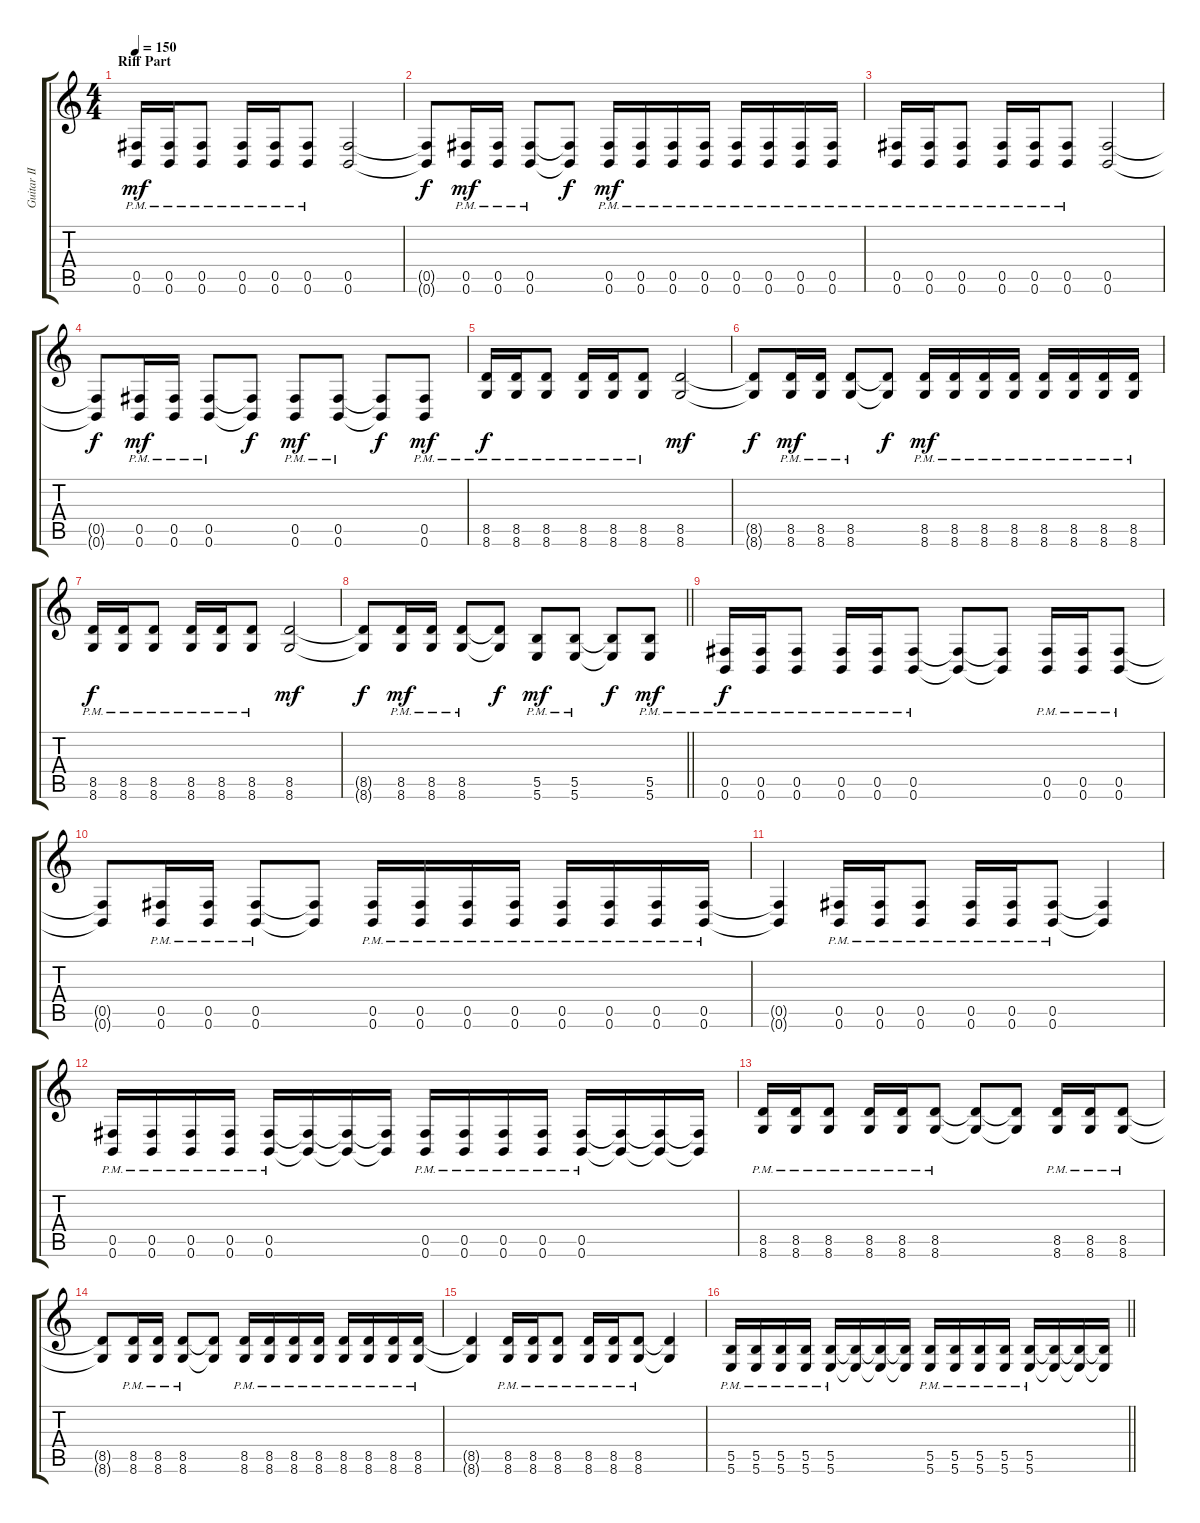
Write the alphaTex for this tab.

\track ("Guitar II" "Guitar II") {instrument distortionguitar}
\staff {score tabs}
\tuning (Db4 Ab3 E3 B2 Gb2 B1) {hide}
\ts (4 4)
\section ("" "Riff Part")
\tempo 150
\clef g2
\ks c
(0.5{pm} 0.6{pm}).16{dy mf} (0.5{pm} 0.6{pm}).16 (0.5{pm} 0.6{pm}).8 (0.5{pm} 0.6{pm}).16 (0.5{pm} 0.6{pm}).16 (0.5{pm} 0.6{pm}).8 (0.5 0.6).2 |
(0.5{t} 0.6{t}).8{dy f} (0.5{pm} 0.6{pm}).16{dy mf} (0.5{pm} 0.6{pm}).16 (0.5{pm} 0.6{pm}).8 (0.5{t} 0.6{t}).8{dy f} (0.5{pm} 0.6{pm}).16{dy mf} (0.5{pm} 0.6{pm}).16 (0.5{pm} 0.6{pm}).16 (0.5{pm} 0.6{pm}).16 (0.5{pm} 0.6{pm}).16 (0.5{pm} 0.6{pm}).16 (0.5{pm} 0.6{pm}).16 (0.5{pm} 0.6{pm}).16 |
(0.5{pm} 0.6{pm}).16 (0.5{pm} 0.6{pm}).16 (0.5{pm} 0.6{pm}).8 (0.5{pm} 0.6{pm}).16 (0.5{pm} 0.6{pm}).16 (0.5{pm} 0.6{pm}).8 (0.5 0.6).2 |
(0.5{t} 0.6{t}).8{dy f} (0.5{pm} 0.6{pm}).16{dy mf} (0.5{pm} 0.6{pm}).16 (0.5{pm} 0.6{pm}).8 (0.5{t} 0.6{t}).8{dy f} (0.5{pm} 0.6{pm}).8{dy mf} (0.5{pm} 0.6{pm}).8 (0.5{t} 0.6{t}).8{dy f} (0.5{pm} 0.6{pm}).8{dy mf} |
(8.5{pm} 8.6{pm}).16{dy f} (8.5{pm} 8.6{pm}).16 (8.5{pm} 8.6{pm}).8 (8.5{pm} 8.6{pm}).16 (8.5{pm} 8.6{pm}).16 (8.5{pm} 8.6{pm}).8 (8.5 8.6).2{dy mf} |
(8.5{t} 8.6{t}).8{dy f} (8.5{pm} 8.6{pm}).16{dy mf} (8.5{pm} 8.6{pm}).16 (8.5{pm} 8.6{pm}).8 (8.5{t} 8.6{t}).8{dy f} (8.5{pm} 8.6{pm}).16{dy mf} (8.5{pm} 8.6{pm}).16 (8.5{pm} 8.6{pm}).16 (8.5{pm} 8.6{pm}).16 (8.5{pm} 8.6{pm}).16 (8.5{pm} 8.6{pm}).16 (8.5{pm} 8.6{pm}).16 (8.5{pm} 8.6{pm}).16 |
(8.5{pm} 8.6{pm}).16{dy f} (8.5{pm} 8.6{pm}).16 (8.5{pm} 8.6{pm}).8 (8.5{pm} 8.6{pm}).16 (8.5{pm} 8.6{pm}).16 (8.5{pm} 8.6{pm}).8 (8.5 8.6).2{dy mf} |
\barLineRight lightlight
(8.5{t} 8.6{t}).8{dy f} (8.5{pm} 8.6{pm}).16{dy mf} (8.5{pm} 8.6{pm}).16 (8.5{pm} 8.6{pm}).8 (8.5{t} 8.6{t}).8{dy f} (5.5{pm} 5.6{pm}).8{dy mf} (5.5{pm} 5.6{pm}).8 (5.5{t} 5.6{t}).8{dy f} (5.5{pm} 5.6{pm}).8{dy mf} |
(0.5{pm} 0.6{pm}).16{dy f} (0.5{pm} 0.6{pm}).16 (0.5{pm} 0.6{pm}).8 (0.5{pm} 0.6{pm}).16 (0.5{pm} 0.6{pm}).16 (0.5{pm} 0.6{pm}).8 (0.5{t} 0.6{t}).8 (0.5{t} 0.6{t}).8 (0.5{pm} 0.6{pm}).16 (0.5{pm} 0.6{pm}).16 (0.5{pm} 0.6{pm}).8 |
(0.5{t} 0.6{t}).8 (0.5{pm} 0.6{pm}).16 (0.5{pm} 0.6{pm}).16 (0.5{pm} 0.6{pm}).8 (0.5{t} 0.6{t}).8 (0.5{pm} 0.6{pm}).16 (0.5{pm} 0.6{pm}).16 (0.5{pm} 0.6{pm}).16 (0.5{pm} 0.6{pm}).16 (0.5{pm} 0.6{pm}).16 (0.5{pm} 0.6{pm}).16 (0.5{pm} 0.6{pm}).16 (0.5{pm} 0.6{pm}).16 |
(0.5{t} 0.6{t}).4 (0.5{pm} 0.6{pm}).16 (0.5{pm} 0.6{pm}).16 (0.5{pm} 0.6{pm}).8 (0.5{pm} 0.6{pm}).16 (0.5{pm} 0.6{pm}).16 (0.5{pm} 0.6{pm}).8 (0.5{t} 0.6{t}).4 |
(0.5{pm} 0.6{pm}).16 (0.5{pm} 0.6{pm}).16 (0.5{pm} 0.6{pm}).16 (0.5{pm} 0.6{pm}).16 (0.5{pm} 0.6{pm}).16 (0.5{t} 0.6{t}).16 (0.5{t} 0.6{t}).16 (0.5{t} 0.6{t}).16 (0.5{pm} 0.6{pm}).16 (0.5{pm} 0.6{pm}).16 (0.5{pm} 0.6{pm}).16 (0.5{pm} 0.6{pm}).16 (0.5{pm} 0.6{pm}).16 (0.5{t} 0.6{t}).16 (0.5{t} 0.6{t}).16 (0.5{t} 0.6{t}).16 |
(8.5{pm} 8.6{pm}).16 (8.5{pm} 8.6{pm}).16 (8.5{pm} 8.6{pm}).8 (8.5{pm} 8.6{pm}).16 (8.5{pm} 8.6{pm}).16 (8.5{pm} 8.6{pm}).8 (8.5{t} 8.6{t}).8 (8.5{t} 8.6{t}).8 (8.5{pm} 8.6{pm}).16 (8.5{pm} 8.6{pm}).16 (8.5{pm} 8.6{pm}).8 |
(8.5{t} 8.6{t}).8 (8.5{pm} 8.6{pm}).16 (8.5{pm} 8.6{pm}).16 (8.5{pm} 8.6{pm}).8 (8.5{t} 8.6{t}).8 (8.5{pm} 8.6{pm}).16 (8.5{pm} 8.6{pm}).16 (8.5{pm} 8.6{pm}).16 (8.5{pm} 8.6{pm}).16 (8.5{pm} 8.6{pm}).16 (8.5{pm} 8.6{pm}).16 (8.5{pm} 8.6{pm}).16 (8.5{pm} 8.6{pm}).16 |
(8.5{t} 8.6{t}).4 (8.5{pm} 8.6{pm}).16 (8.5{pm} 8.6{pm}).16 (8.5{pm} 8.6{pm}).8 (8.5{pm} 8.6{pm}).16 (8.5{pm} 8.6{pm}).16 (8.5{pm} 8.6{pm}).8 (8.5{t} 8.6{t}).4 |
\barLineRight lightlight
(5.5{pm} 5.6{pm}).16 (5.5{pm} 5.6{pm}).16 (5.5{pm} 5.6{pm}).16 (5.5{pm} 5.6{pm}).16 (5.5{pm} 5.6{pm}).16 (5.5{t} 5.6{t}).16 (5.5{t} 5.6{t}).16 (5.5{t} 5.6{t}).16 (5.5{pm} 5.6{pm}).16 (5.5{pm} 5.6{pm}).16 (5.5{pm} 5.6{pm}).16 (5.5{pm} 5.6{pm}).16 (5.5{pm} 5.6{pm}).16 (5.5{t} 5.6{t}).16 (5.5{t} 5.6{t}).16 (5.5{t} 5.6{t}).16
